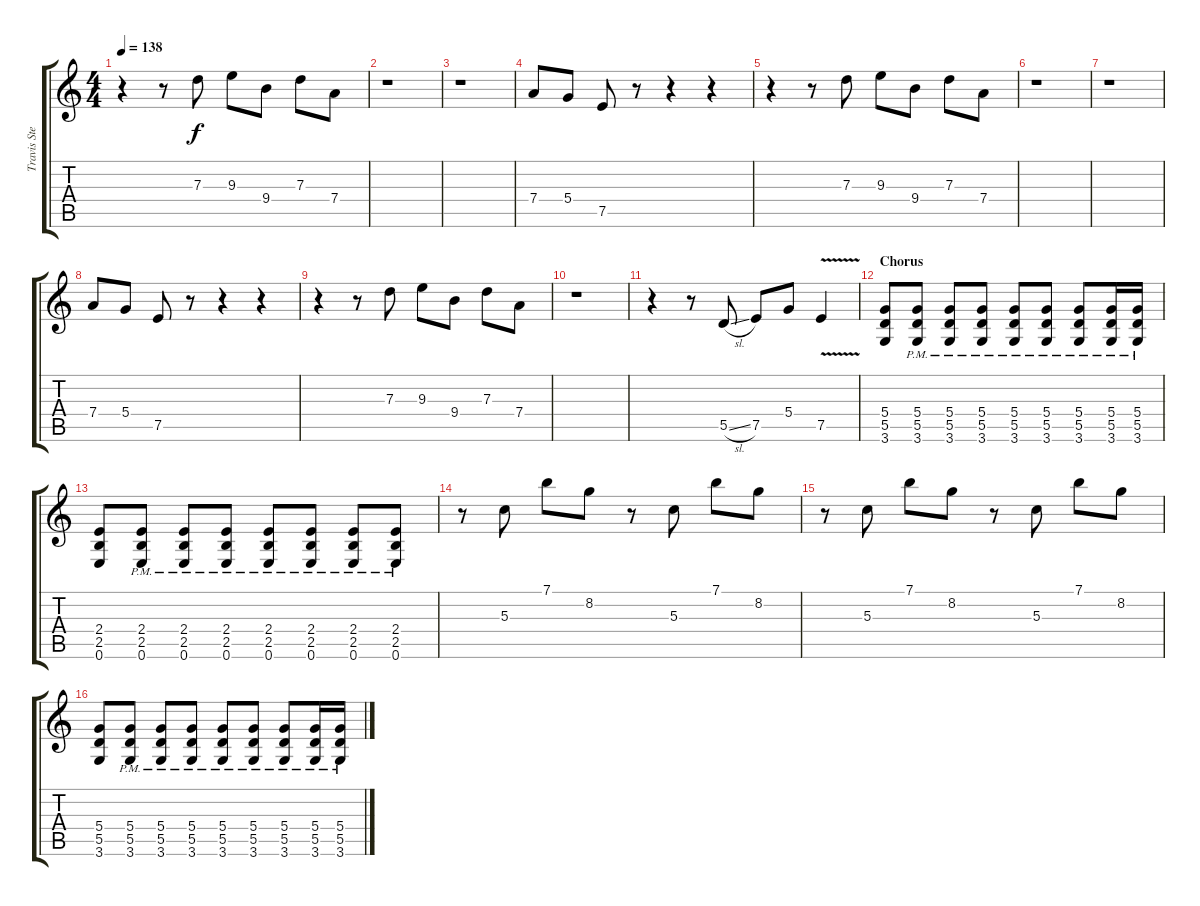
\track ("Travis Stever" "Travis Ste") {instrument overdrivenguitar}
\staff {score tabs}
\tuning (E4 B3 G3 D3 A2 E2) {hide}
\ts (4 4)
\tempo 138
\clef g2
\ks c
r.4{dy f} r.8 7.3.8 9.3.8 9.4.8 7.3.8 7.4.8 |
r.1 |
r.1 |
7.4.8 5.4.8 7.5.8 r.8 r.4 r.4 |
r.4 r.8 7.3.8 9.3.8 9.4.8 7.3.8 7.4.8 |
r.1 |
r.1 |
7.4.8 5.4.8 7.5.8 r.8 r.4 r.4 |
r.4 r.8 7.3.8 9.3.8 9.4.8 7.3.8 7.4.8 |
r.1 |
r.4 r.8 5.5{sl}.8 7.5.8 5.4.8 7.5{v}.4 |
\section ("" "Chorus")
(5.4 5.5 3.6).8 (5.4{pm} 5.5{pm} 3.6{pm}).8 (5.4{pm} 5.5{pm} 3.6{pm}).8 (5.4{pm} 5.5{pm} 3.6{pm}).8 (5.4{pm} 5.5{pm} 3.6{pm}).8 (5.4{pm} 5.5{pm} 3.6{pm}).8 (5.4{pm} 5.5{pm} 3.6{pm}).8 (5.4{pm} 5.5{pm} 3.6{pm}).16 (5.4{pm} 5.5{pm} 3.6{pm}).16 |
(2.4 2.5 0.6).8 (2.4{pm} 2.5{pm} 0.6{pm}).8 (2.4{pm} 2.5{pm} 0.6{pm}).8 (2.4{pm} 2.5{pm} 0.6{pm}).8 (2.4{pm} 2.5{pm} 0.6{pm}).8 (2.4{pm} 2.5{pm} 0.6{pm}).8 (2.4{pm} 2.5{pm} 0.6{pm}).8 (2.4{pm} 2.5{pm} 0.6{pm}).8 |
r.8 5.3.8 7.1.8 8.2.8 r.8 5.3.8 7.1.8 8.2.8 |
r.8 5.3.8 7.1.8 8.2.8 r.8 5.3.8 7.1.8 8.2.8 |
(5.4 5.5 3.6).8 (5.4{pm} 5.5{pm} 3.6{pm}).8 (5.4{pm} 5.5{pm} 3.6{pm}).8 (5.4{pm} 5.5{pm} 3.6{pm}).8 (5.4{pm} 5.5{pm} 3.6{pm}).8 (5.4{pm} 5.5{pm} 3.6{pm}).8 (5.4{pm} 5.5{pm} 3.6{pm}).8 (5.4{pm} 5.5{pm} 3.6{pm}).16 (5.4{pm} 5.5{pm} 3.6{pm}).16
